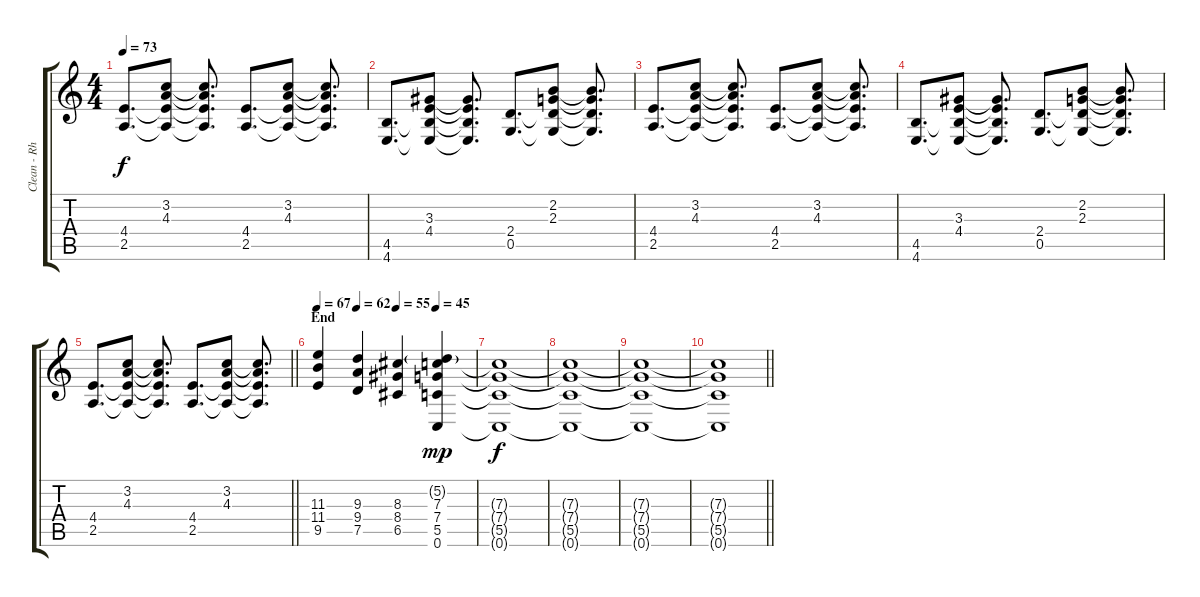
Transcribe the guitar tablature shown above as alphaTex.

\track ("Clean - Rhytm 1" "Clean - Rh") {instrument electricguitarclean}
\staff {score tabs}
\tuning (D4 A3 F3 C3 G2 C2) {hide}
\ts (4 4)
\tempo 73
\clef g2
\ks c
(4.4 2.5).8{d dy f} (3.2 4.3 4.4{t} 2.5{t}).8 (3.2{t} 4.3{t} 4.4{t} 2.5{t}).8{d} (4.4 2.5).8{d} (3.2 4.3 4.4{t} 2.5{t}).8 (3.2{t} 4.3{t} 4.4{t} 2.5{t}).8{d} |
(4.5 4.6).8{d} (3.3 4.4 4.5{t} 4.6{t}).8 (3.3{t} 4.4{t} 4.5{t} 4.6{t}).8{d} (2.4 0.5).8{d} (2.2 2.3 2.4{t} 0.5{t}).8 (2.2{t} 2.3{t} 2.4{t} 0.5{t}).8{d} |
(4.4 2.5).8{d} (3.2 4.3 4.4{t} 2.5{t}).8 (3.2{t} 4.3{t} 4.4{t} 2.5{t}).8{d} (4.4 2.5).8{d} (3.2 4.3 4.4{t} 2.5{t}).8 (3.2{t} 4.3{t} 4.4{t} 2.5{t}).8{d} |
(4.5 4.6).8{d} (3.3 4.4 4.5{t} 4.6{t}).8 (3.3{t} 4.4{t} 4.5{t} 4.6{t}).8{d} (2.4 0.5).8{d} (2.2 2.3 2.4{t} 0.5{t}).8 (2.2{t} 2.3{t} 2.4{t} 0.5{t}).8{d} |
\barLineRight lightlight
(4.4 2.5).8{d} (3.2 4.3 4.4{t} 2.5{t}).8 (3.2{t} 4.3{t} 4.4{t} 2.5{t}).8{d} (4.4 2.5).8{d} (3.2 4.3 4.4{t} 2.5{t}).8 (3.2{t} 4.3{t} 4.4{t} 2.5{t}).8{d} |
\section ("" "End")
\tempo 67
\tempo (62 0.25)
\tempo (55 0.5)
\tempo (45 0.75)
(11.3 11.4 9.5).4 (9.3 9.4 7.5).4 (8.3 8.4 6.5).4 (5.2{g} 7.3 7.4 5.5 0.6).4{dy mp} |
(7.3{t} 7.4{t} 5.5{t} 0.6{t}).1{dy f} |
(7.3{t} 7.4{t} 5.5{t} 0.6{t}).1 |
(7.3{t} 7.4{t} 5.5{t} 0.6{t}).1 |
\barLineRight lightlight
(7.3{t} 7.4{t} 5.5{t} 0.6{t}).1
